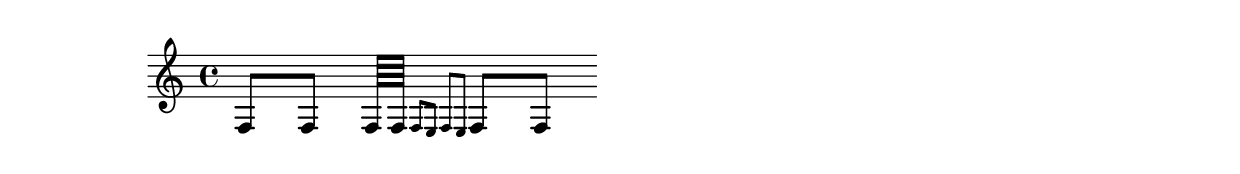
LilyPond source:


\version "2.7.32"
\header{

  texidoc=" Beams on ledgered notes should always reach the middle staff
line.  The second beam counting from the note head side, should never
be lower than the second staff line.  This does not hold for grace
note beams.  Override with @code{no-stem-extend}.  "

}

\layout {
  ragged-right = ##t
}  


\context Voice \relative c {
  f8[ f]   f64[ f] 
  \grace { 
    f8[ e8] 
    \override Stem  #'no-stem-extend = ##f
    f8[ e8] 
    \revert Stem #'no-stem-extend
  }
  f8[ f]
  
}
